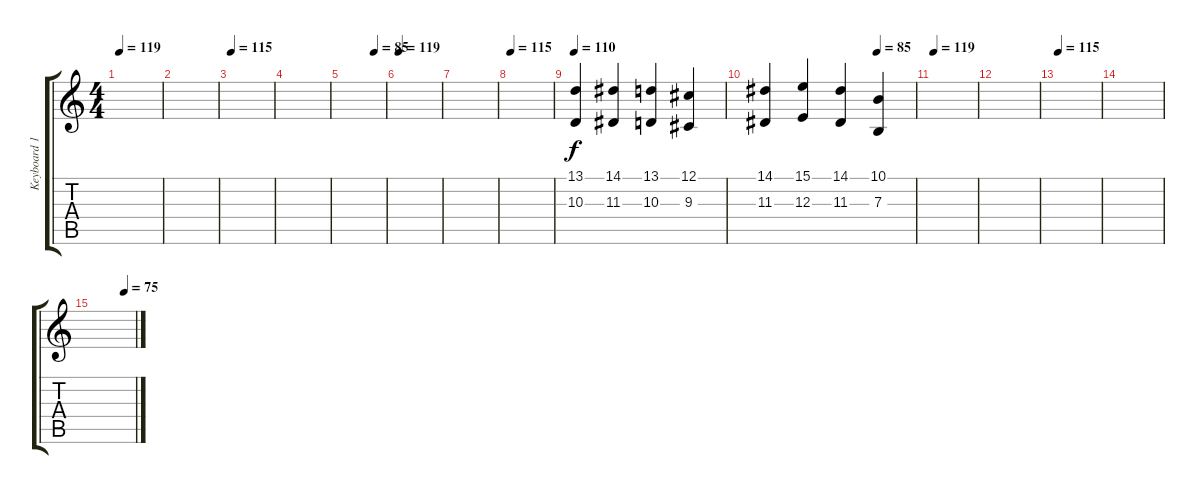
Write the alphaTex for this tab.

\track ("Keyboard 1" "Keyboard 1") {instrument vibraphone}
\staff {score tabs}
\tuning (Db4 Ab3 E3 B2 Gb2 Db2) {hide}
\ts (4 4)
\tempo 119
\clef g2
\ks c
|
|
\tempo 115
|
|
\tempo (85 0.75)
|
\tempo 119
|
|
\tempo 115
|
\tempo 110
(13.1 10.3).4 (14.1 11.3).4 (13.1 10.3).4 (12.1 9.3).4 |
\tempo (85 0.75)
(14.1 11.3).4 (15.1 12.3).4 (14.1 11.3).4 (10.1 7.3).4 |
\tempo 119
|
|
\tempo 115
|
|
\tempo (75 0.75)
